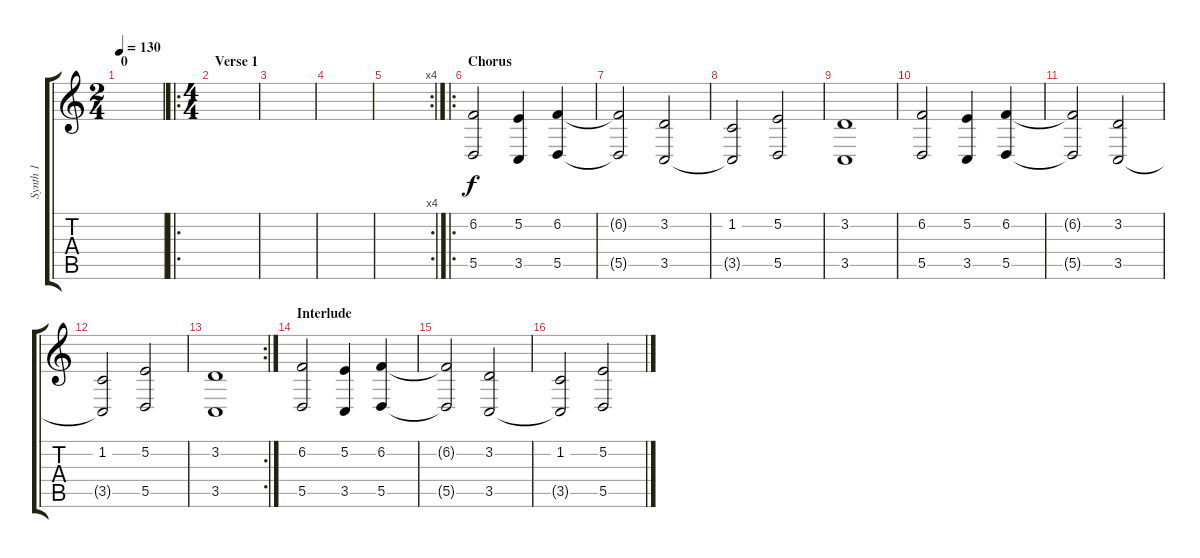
\track ("Synth 1" "Synth 1") {instrument stringensemble2}
\staff {score tabs}
\tuning (E4 B3 G3 D3 A2 E2) {hide}
\ts (2 4)
\section ("" "0")
\tempo 130
\clef g2
\ks c
|
\ro
\ts (4 4)
\section ("" "Verse 1")
|
|
|
\rc 4
|
\ro
\section ("" "Chorus")
(6.2 5.5).2 (5.2 3.5).4 (6.2 5.5).4 |
(6.2{t} 5.5{t}).2 (3.2 3.5).2 |
(1.2 3.5{t}).2 (5.2 5.5).2 |
(3.2 3.5).1 |
(6.2 5.5).2 (5.2 3.5).4 (6.2 5.5).4 |
(6.2{t} 5.5{t}).2 (3.2 3.5).2 |
(1.2 3.5{t}).2 (5.2 5.5).2 |
\rc 2
(3.2 3.5).1 |
\section ("" "Interlude")
(6.2 5.5).2 (5.2 3.5).4 (6.2 5.5).4 |
(6.2{t} 5.5{t}).2 (3.2 3.5).2 |
(1.2 3.5{t}).2 (5.2 5.5).2
